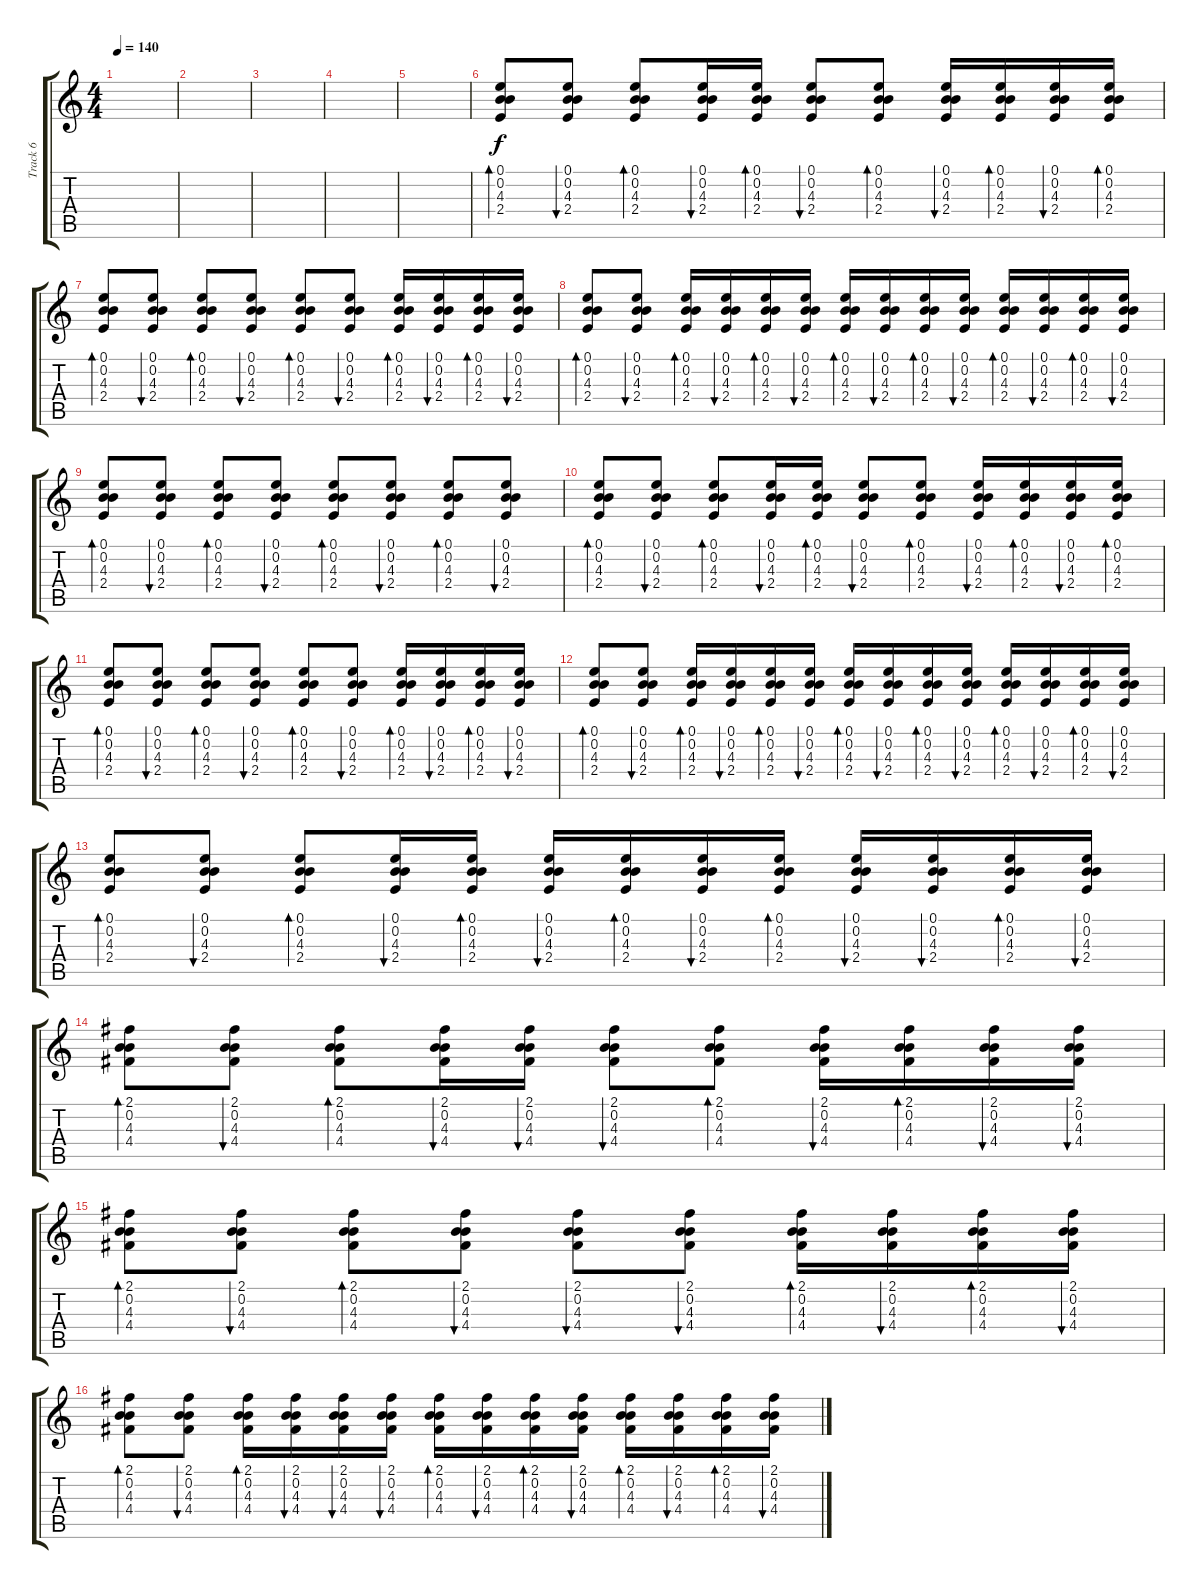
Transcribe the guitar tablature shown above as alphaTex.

\track ("Track 6" "Track 6") {instrument acousticguitarsteel}
\staff {score tabs}
\tuning (E4 B3 G3 D3 A2 E2) {hide}
\ts (4 4)
\tempo 140
\clef g2
\ks c
|
|
|
|
|
(0.1 0.2 4.3 2.4).8{bd 60 dy f} (0.1 0.2 4.3 2.4).8{bu 60} (0.1 0.2 4.3 2.4).8{bd 60} (0.1 0.2 4.3 2.4).16{bu 60} (0.1 0.2 4.3 2.4).16{bd 60} (0.1 0.2 4.3 2.4).8{bu 60} (0.1 0.2 4.3 2.4).8{bd 60} (0.1 0.2 4.3 2.4).16{bu 60} (0.1 0.2 4.3 2.4).16{bd 60} (0.1 0.2 4.3 2.4).16{bu 60} (0.1 0.2 4.3 2.4).16{bd 120} |
(0.1 0.2 4.3 2.4).8{bd 60} (0.1 0.2 4.3 2.4).8{bu 60} (0.1 0.2 4.3 2.4).8{bd 60} (0.1 0.2 4.3 2.4).8{bu 60} (0.1 0.2 4.3 2.4).8{bd 60} (0.1 0.2 4.3 2.4).8{bu 60} (0.1 0.2 4.3 2.4).16{bd 60} (0.1 0.2 4.3 2.4).16{bu 60} (0.1 0.2 4.3 2.4).16{bd 60} (0.1 0.2 4.3 2.4).16{bu 60} |
(0.1 0.2 4.3 2.4).8{bd 60} (0.1 0.2 4.3 2.4).8{bu 60} (0.1 0.2 4.3 2.4).16{bd 60} (0.1 0.2 4.3 2.4).16{bu 60} (0.1 0.2 4.3 2.4).16{bd 60} (0.1 0.2 4.3 2.4).16{bu 60} (0.1 0.2 4.3 2.4).16{bd 60} (0.1 0.2 4.3 2.4).16{bu 60} (0.1 0.2 4.3 2.4).16{bd 60} (0.1 0.2 4.3 2.4).16{bu 60} (0.1 0.2 4.3 2.4).16{bd 120} (0.1 0.2 4.3 2.4).16{bu 120} (0.1 0.2 4.3 2.4).16{bd 120} (0.1 0.2 4.3 2.4).16{bu 120} |
(0.1 0.2 4.3 2.4).8{bd 60} (0.1 0.2 4.3 2.4).8{bu 60} (0.1 0.2 4.3 2.4).8{bd 60} (0.1 0.2 4.3 2.4).8{bu 60} (0.1 0.2 4.3 2.4).8{bd 60} (0.1 0.2 4.3 2.4).8{bu 60} (0.1 0.2 4.3 2.4).8{bd 60} (0.1 0.2 4.3 2.4).8{bu 60} |
(0.1 0.2 4.3 2.4).8{bd 60} (0.1 0.2 4.3 2.4).8{bu 60} (0.1 0.2 4.3 2.4).8{bd 60} (0.1 0.2 4.3 2.4).16{bu 60} (0.1 0.2 4.3 2.4).16{bd 60} (0.1 0.2 4.3 2.4).8{bu 60} (0.1 0.2 4.3 2.4).8{bd 60} (0.1 0.2 4.3 2.4).16{bu 60} (0.1 0.2 4.3 2.4).16{bd 60} (0.1 0.2 4.3 2.4).16{bu 60} (0.1 0.2 4.3 2.4).16{bd 120} |
(0.1 0.2 4.3 2.4).8{bd 60} (0.1 0.2 4.3 2.4).8{bu 60} (0.1 0.2 4.3 2.4).8{bd 60} (0.1 0.2 4.3 2.4).8{bu 60} (0.1 0.2 4.3 2.4).8{bd 60} (0.1 0.2 4.3 2.4).8{bu 60} (0.1 0.2 4.3 2.4).16{bd 60} (0.1 0.2 4.3 2.4).16{bu 60} (0.1 0.2 4.3 2.4).16{bd 60} (0.1 0.2 4.3 2.4).16{bu 60} |
(0.1 0.2 4.3 2.4).8{bd 60} (0.1 0.2 4.3 2.4).8{bu 60} (0.1 0.2 4.3 2.4).16{bd 60} (0.1 0.2 4.3 2.4).16{bu 60} (0.1 0.2 4.3 2.4).16{bd 60} (0.1 0.2 4.3 2.4).16{bu 60} (0.1 0.2 4.3 2.4).16{bd 60} (0.1 0.2 4.3 2.4).16{bu 60} (0.1 0.2 4.3 2.4).16{bd 60} (0.1 0.2 4.3 2.4).16{bu 60} (0.1 0.2 4.3 2.4).16{bd 120} (0.1 0.2 4.3 2.4).16{bu 120} (0.1 0.2 4.3 2.4).16{bd 120} (0.1 0.2 4.3 2.4).16{bu 120} |
(0.1 0.2 4.3 2.4).8{bd 60} (0.1 0.2 4.3 2.4).8{bu 60} (0.1 0.2 4.3 2.4).8{bd 60} (0.1 0.2 4.3 2.4).16{bu 60} (0.1 0.2 4.3 2.4).16{bd 60} (0.1 0.2 4.3 2.4).16{bu 60} (0.1 0.2 4.3 2.4).16{bd 60} (0.1 0.2 4.3 2.4).16{bu 60} (0.1 0.2 4.3 2.4).16{bd 60} (0.1 0.2 4.3 2.4).16{bu 60} (0.1 0.2 4.3 2.4).16{bu 120} (0.1 0.2 4.3 2.4).16{bd 120} (0.1 0.2 4.3 2.4).16{bu 120} |
(2.1 0.2 4.3 4.4).8{bd 60} (2.1 0.2 4.3 4.4).8{bu 60} (2.1 0.2 4.3 4.4).8{bd 60} (2.1 0.2 4.3 4.4).16{bu 60} (2.1 0.2 4.3 4.4).16{bu 60} (2.1 0.2 4.3 4.4).8{bu 60} (2.1 0.2 4.3 4.4).8{bd 60} (2.1 0.2 4.3 4.4).16{bu 60} (2.1 0.2 4.3 4.4).16{bd 60} (2.1 0.2 4.3 4.4).16{bu 60} (2.1 0.2 4.3 4.4).16{bu 120} |
(2.1 0.2 4.3 4.4).8{bd 60} (2.1 0.2 4.3 4.4).8{bu 60} (2.1 0.2 4.3 4.4).8{bd 60} (2.1 0.2 4.3 4.4).8{bu 60} (2.1 0.2 4.3 4.4).8{bu 60} (2.1 0.2 4.3 4.4).8{bu 60} (2.1 0.2 4.3 4.4).16{bd 60} (2.1 0.2 4.3 4.4).16{bu 60} (2.1 0.2 4.3 4.4).16{bd 60} (2.1 0.2 4.3 4.4).16{bu 60} |
(2.1 0.2 4.3 4.4).8{bd 60} (2.1 0.2 4.3 4.4).8{bu 60} (2.1 0.2 4.3 4.4).16{bd 60} (2.1 0.2 4.3 4.4).16{bu 60} (2.1 0.2 4.3 4.4).16{bu 60} (2.1 0.2 4.3 4.4).16{bu 60} (2.1 0.2 4.3 4.4).16{bd 60} (2.1 0.2 4.3 4.4).16{bu 60} (2.1 0.2 4.3 4.4).16{bd 60} (2.1 0.2 4.3 4.4).16{bu 60} (2.1 0.2 4.3 4.4).16{bd 120} (2.1 0.2 4.3 4.4).16{bu 120} (2.1 0.2 4.3 4.4).16{bd 120} (2.1 0.2 4.3 4.4).16{bu 120}
